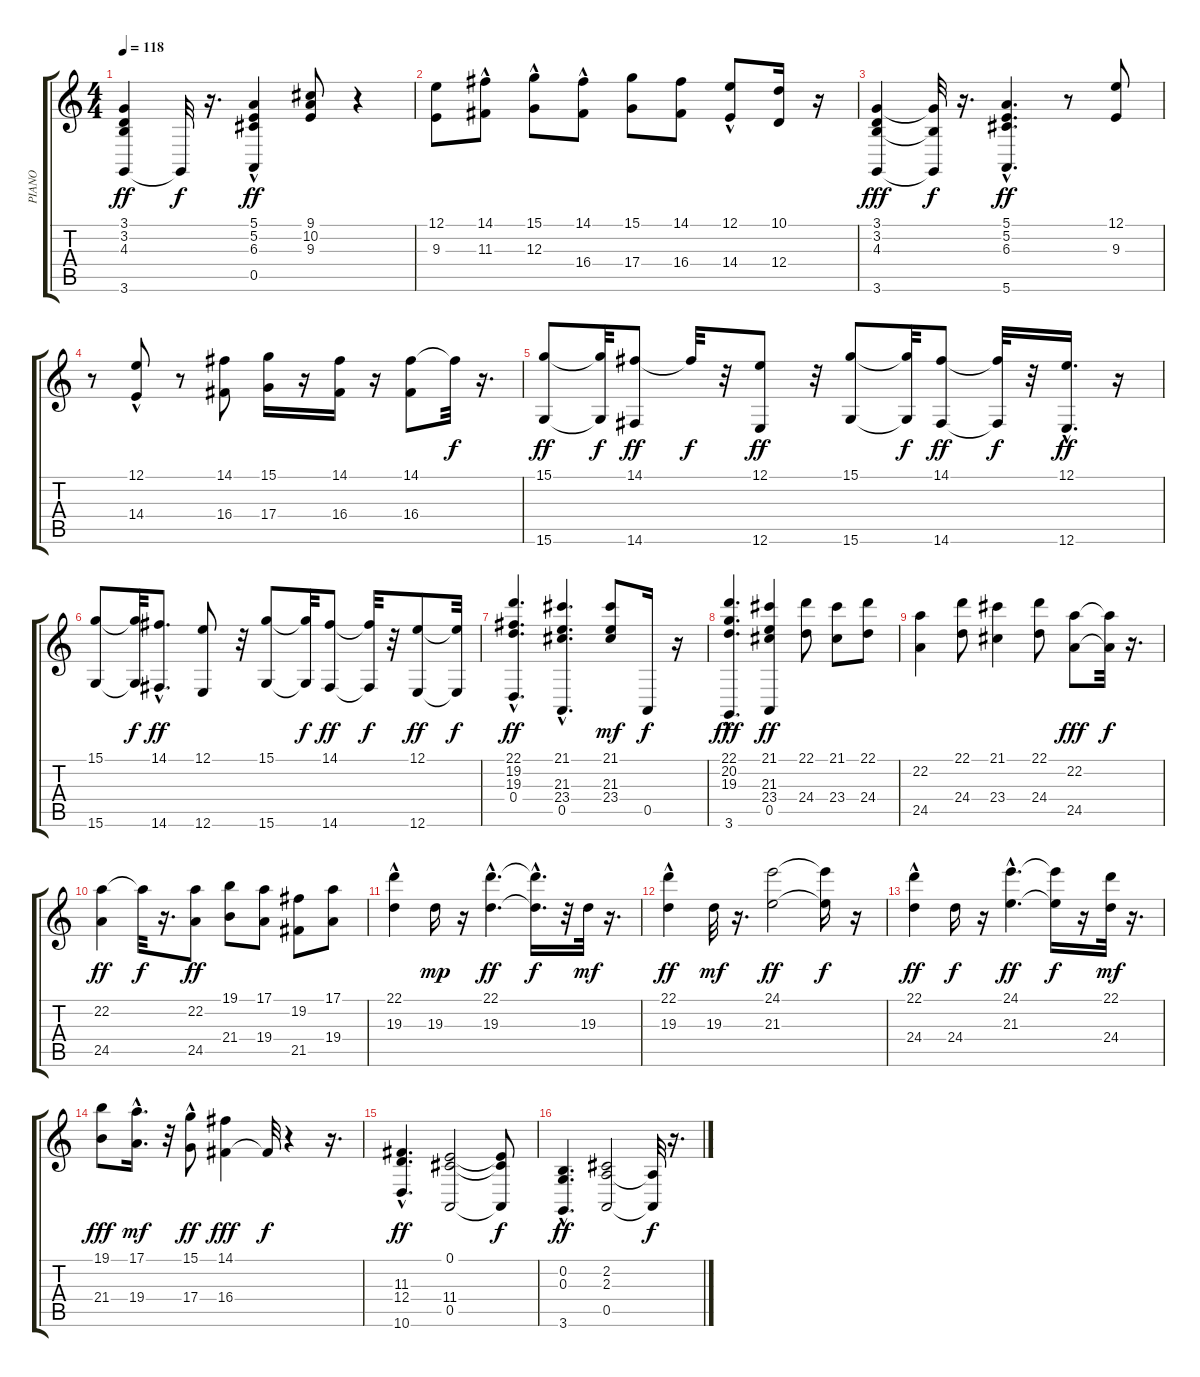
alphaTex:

\track ("PIANO" "PIANO") {instrument electricgrandpiano}
\staff {score tabs}
\tuning (E4 B3 G3 D3 A2 E2) {hide}
\ts (4 4)
\tempo 118
\clef g2
\ks c
(3.1 3.2 4.3 3.6).4{dy ff} 3.6{t}.32{dy f} r.16{d} (5.1 5.2 6.3 0.5{hac}).4{dy ff} (9.1 10.2 9.3).8 r.4 |
(12.1 9.3).8 (14.1{hac} 11.3).8 (15.1{hac} 12.3).8 (14.1{hac} 16.4).8 (15.1 17.4).8 (14.1 16.4).8 (12.1{hac} 14.4).8 (10.1 12.4).16 r.16 |
(3.1 3.2 4.3 3.6).4{dy fff} (3.1{t} 4.3{t} 3.6{t}).32{dy f} r.16{d} (5.1{hac} 5.2{hac} 6.3{hac} 5.6{hac}).4{d dy ff} r.8 (12.1 9.3).8 |
r.8 (12.1 14.4{hac}).8 r.8 (14.1 16.4).8 (15.1 17.4).16 r.16 (14.1 16.4).16 r.16 (14.1 16.4).8 14.1{t}.32{dy f} r.16{d} |
(15.1 15.6).8{dy ff} (15.1{t} 15.6{t}).32{dy f} (14.1 14.6).8{dy ff} 14.1{t}.32{dy f} r.32 (12.1 12.6).8{dy ff} r.32 (15.1 15.6).8 (15.1{t} 15.6{t}).32{dy f} (14.1 14.6).8{dy ff} (14.1{t} 14.6{t}).32{dy f} r.32 (12.1{hac} 12.6{hac}).16{d dy ff} r.16 |
(15.1 15.6).8 (15.1{t} 15.6{t}).32{dy f} (14.1 14.6{hac}).8{d dy ff} (12.1 12.6).8 r.32 (15.1 15.6).8 (15.1{t} 15.6{t}).32{dy f} (14.1 14.6).8{dy ff} (14.1{t} 14.6{t}).32{dy f} r.32 (12.1 12.6).8{dy ff} (12.1{t} 12.6{t}).32{dy f} |
(22.1{hac} 19.2{hac} 19.3{hac} 0.4{hac}).4{d dy ff} (21.1 21.3 23.4 0.5{hac}).4{d} (21.1 21.3 23.4).8{dy mf} 0.5.16{dy f} r.16 |
(22.1{hac} 20.2{hac} 19.3{hac} 3.6{hac}).4{d dy fff} (21.1 21.3 23.4 0.5).4{dy ff} (22.1 24.4).8 (21.1 23.4).8 (22.1 24.4).8 |
(22.2 24.5).4 (22.1 24.4).8 (21.1 23.4).4 (22.1 24.4).8 (22.2 24.5).8{dy fff} (22.2{t} 24.5{t}).32{dy f} r.16{d} |
(22.2 24.5).4{dy ff} 22.2{t}.32{dy f} r.16{d} (22.2 24.5).8{dy ff} (19.1 21.4).8 (17.1 19.4).8 (19.2 21.5).8 (17.1 19.4).8 |
(22.1 19.3{hac}).4 19.3.16{dy mp} r.16 (22.1{hac} 19.3{hac}).4{d dy ff} (22.1{hac t} 19.3{t}).16{d dy f} r.32 19.3.32{dy mf} r.16{d} |
(22.1 19.3{hac}).4{dy ff} 19.3.32{dy mf} r.16{d} (24.1 21.3).2{dy ff} (24.1{t} 21.3{t}).16{dy f} r.16 |
(22.1 24.4{hac}).4{dy ff} 24.4.16{dy f} r.16 (24.1{hac} 21.3{hac}).4{d dy ff} (24.1{t} 21.3{t}).16{dy f} r.16 (22.1 24.4).32{dy mf} r.16{d} |
(19.1 21.4).8{dy fff} (17.1{hac} 19.4{hac}).16{d dy mf} r.32 (15.1{hac} 17.4).8{dy ff} (14.1 16.4).4{dy fff} 16.4{t}.32{dy f} r.4 r.16{d} |
(11.3 12.4 10.6{hac}).4{d dy ff} (0.1 11.4 0.5).2 (0.1{t} 11.4{t} 0.5{t}).8{dy f} |
(0.2 0.3 3.6{hac}).4{d dy ff} (2.2 2.3 0.5).2 (2.3{t} 0.5{t}).32{dy f} r.16{d}
